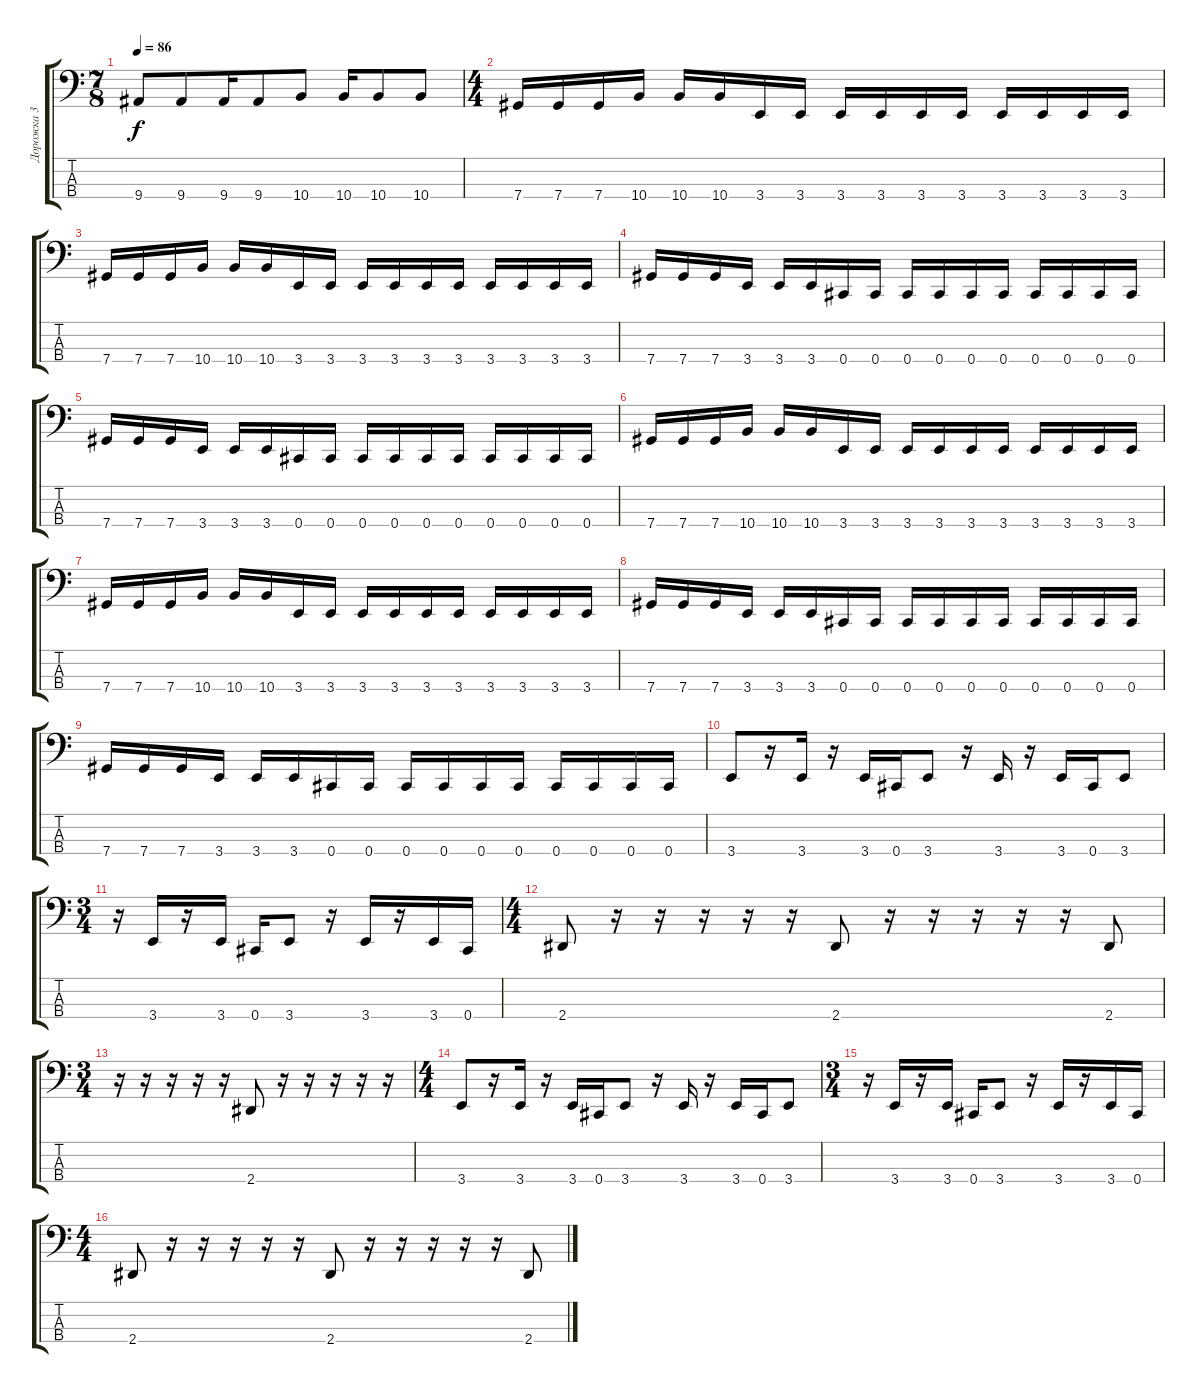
\track ("Дорожка 3" "Дорожка 3") {instrument electricbassfinger}
\staff {score tabs}
\tuning (Gb2 Db2 Ab1 Db1) {hide}
\ts (7 8)
\tempo 86
\clef f4
\ks c
9.4.8{dy f} 9.4.8 9.4.16 9.4.8 10.4.8 10.4.16 10.4.8 10.4.8 |
\ts (4 4)
7.4.16 7.4.16 7.4.16 10.4.16 10.4.16 10.4.16 3.4.16 3.4.16 3.4.16 3.4.16 3.4.16 3.4.16 3.4.16 3.4.16 3.4.16 3.4.16 |
7.4.16 7.4.16 7.4.16 10.4.16 10.4.16 10.4.16 3.4.16 3.4.16 3.4.16 3.4.16 3.4.16 3.4.16 3.4.16 3.4.16 3.4.16 3.4.16 |
7.4.16 7.4.16 7.4.16 3.4.16 3.4.16 3.4.16 0.4.16 0.4.16 0.4.16 0.4.16 0.4.16 0.4.16 0.4.16 0.4.16 0.4.16 0.4.16 |
7.4.16 7.4.16 7.4.16 3.4.16 3.4.16 3.4.16 0.4.16 0.4.16 0.4.16 0.4.16 0.4.16 0.4.16 0.4.16 0.4.16 0.4.16 0.4.16 |
7.4.16 7.4.16 7.4.16 10.4.16 10.4.16 10.4.16 3.4.16 3.4.16 3.4.16 3.4.16 3.4.16 3.4.16 3.4.16 3.4.16 3.4.16 3.4.16 |
7.4.16 7.4.16 7.4.16 10.4.16 10.4.16 10.4.16 3.4.16 3.4.16 3.4.16 3.4.16 3.4.16 3.4.16 3.4.16 3.4.16 3.4.16 3.4.16 |
7.4.16 7.4.16 7.4.16 3.4.16 3.4.16 3.4.16 0.4.16 0.4.16 0.4.16 0.4.16 0.4.16 0.4.16 0.4.16 0.4.16 0.4.16 0.4.16 |
7.4.16 7.4.16 7.4.16 3.4.16 3.4.16 3.4.16 0.4.16 0.4.16 0.4.16 0.4.16 0.4.16 0.4.16 0.4.16 0.4.16 0.4.16 0.4.16 |
3.4.8 r.16 3.4.16 r.16 3.4.16 0.4.16 3.4.8 r.16 3.4.16 r.16 3.4.16 0.4.16 3.4.8 |
\ts (3 4)
r.16 3.4.16 r.16 3.4.16 0.4.16 3.4.8 r.16 3.4.16 r.16 3.4.16 0.4.16 |
\ts (4 4)
2.4.8 r.16 r.16 r.16 r.16 r.16 2.4.8 r.16 r.16 r.16 r.16 r.16 2.4.8 |
\ts (3 4)
r.16 r.16 r.16 r.16 r.16 2.4.8 r.16 r.16 r.16 r.16 r.16 |
\ts (4 4)
3.4.8 r.16 3.4.16 r.16 3.4.16 0.4.16 3.4.8 r.16 3.4.16 r.16 3.4.16 0.4.16 3.4.8 |
\ts (3 4)
r.16 3.4.16 r.16 3.4.16 0.4.16 3.4.8 r.16 3.4.16 r.16 3.4.16 0.4.16 |
\ts (4 4)
2.4.8 r.16 r.16 r.16 r.16 r.16 2.4.8 r.16 r.16 r.16 r.16 r.16 2.4.8
